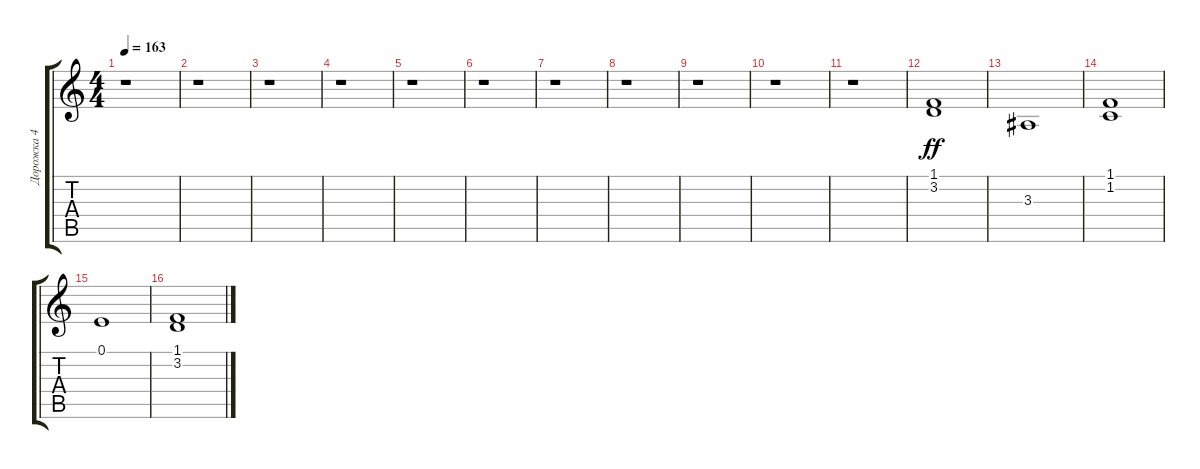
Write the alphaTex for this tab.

\track ("Дорожка 4" "Дорожка 4") {instrument choiraahs}
\staff {score tabs}
\tuning (E4 B3 G3 D3 A2 E2) {hide}
\ts (4 4)
\tempo 163
\clef g2
\ks c
r.1{dy ff} |
r.1 |
r.1 |
r.1 |
r.1 |
r.1 |
r.1 |
r.1 |
r.1 |
r.1 |
r.1 |
(1.1 3.2).1 |
3.3.1 |
(1.1 1.2).1 |
0.1.1 |
(1.1 3.2).1
